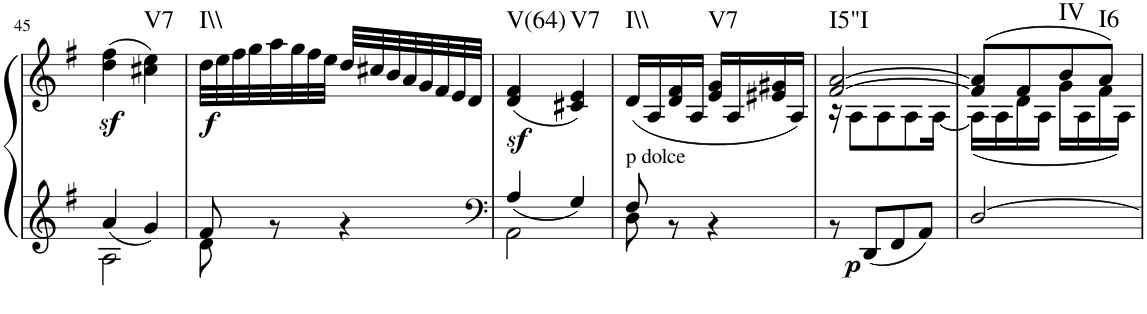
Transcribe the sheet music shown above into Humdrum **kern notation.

**kern	**kern	**dynam	**harte
*part1	*part1	*part1	*part1
*staff2	*staff1	*staff1/2	*
*I"Piano	*	*	*
*I'Pno	*	*	*
!!LO:PB:g=z
*clefG2	*clefG2	*	*
*k[f#]	*k[f#]	*	*
*G:	*G:	*	*
*M2/4	*M2/4	*	*
=45	=45	=45	=45
*^	*	*	*
*	*^	*	*	*
2ryy	4a/	2A\	(4dd\z< 4ff#\z<	.	.
!	!	!	!	!	!LO:H:kt=V7
.	4g/	.	4cc#X\ 4ee\)	.	N
=46	=46	=46	=46	=46	=46
!	!	!	!	!LO:DY:b	!LO:H:kt=I\\
2ryy	8f#/	8d\	32dd\LLL	f	N
.	.	.	32ee\	.	.
.	.	.	32ff#\	.	.
.	.	.	32gg\	.	.
.	8r	4.ryy	32aa\	.	.
.	.	.	32gg\	.	.
.	.	.	32ff#\	.	.
.	.	.	32ee\JJJ	.	.
.	4r	.	32dd/LLL	.	.
.	.	.	32cc#X/	.	.
.	.	.	32b/	.	.
.	.	.	32a/	.	.
.	.	.	32g/	.	.
.	.	.	32f#/	.	.
.	.	.	32e/	.	.
.	.	.	32d/JJJ	.	.
=47	=47	=47	=47	=47	=47
*clefF4	*	*	*	*	*
!	!	!	!	!LO:DY:b	!LO:H:kt=V(64)
2ryy	4A/	2AA\	(4d/ 4f#/	sf	N
!	!	!	!	!	!LO:H:kt=V7
.	4G/	.	4c#X/ 4e/)	.	N
=48	=48	=48	=48	=48	=48
!	!	!	!LO:TX:b:t=p dolce	!	!LO:H:kt=I\\
2ryy	8F#/	8D\	(16d/LL	.	N
.	.	.	16A/	.	.
.	8r	4.ryy	16d/ 16f#/	.	.
.	.	.	16A/JJ	.	.
!	!	!	!	!	!LO:H:kt=V7
.	4r	.	16e/ 16g/LL	.	N
.	.	.	16A/	.	.
.	.	.	16e#X/ 16g#X/	.	.
.	.	.	16A/JJ)	.	.
*	*v	*v	*	*	*
=49	=49	=49	=49	=49
*	*	*^	*	*
!	!	!	!	!LO:DY:b=2	!LO:H:kt=I5"I
2ryy	8r	[2f#/ [2a/	16r	p	N
.	.	.	8A\L	.	.
.	8DD/L	.	.	.	.
.	.	.	8A\	.	.
.	8FF#/	.	.	.	.
.	.	.	8A\	.	.
.	8AA/J	.	.	.	.
.	.	.	[16A\Jk	.	.
=50	=50	=50	=50	=50	=50
2ryy	[2D/	(8f#/] 8a/]L	(16A\LL]	.	.
.	.	.	16A\	.	.
.	.	8f#/	16d\	.	.
.	.	.	16A\JJ	.	.
!	!	!	!	!	!LO:H:kt=IV
.	.	8b/	16g\LL	.	N
.	.	.	16A\	.	.
!	!	!	!	!	!LO:H:kt=I6
.	.	8a/J)	16f#\	.	N
.	.	.	16A\JJ)	.	.
*v	*v	*	*	*	*
*	*v	*v	*	*
=	=	=	=
*-	*-	*-	*-
